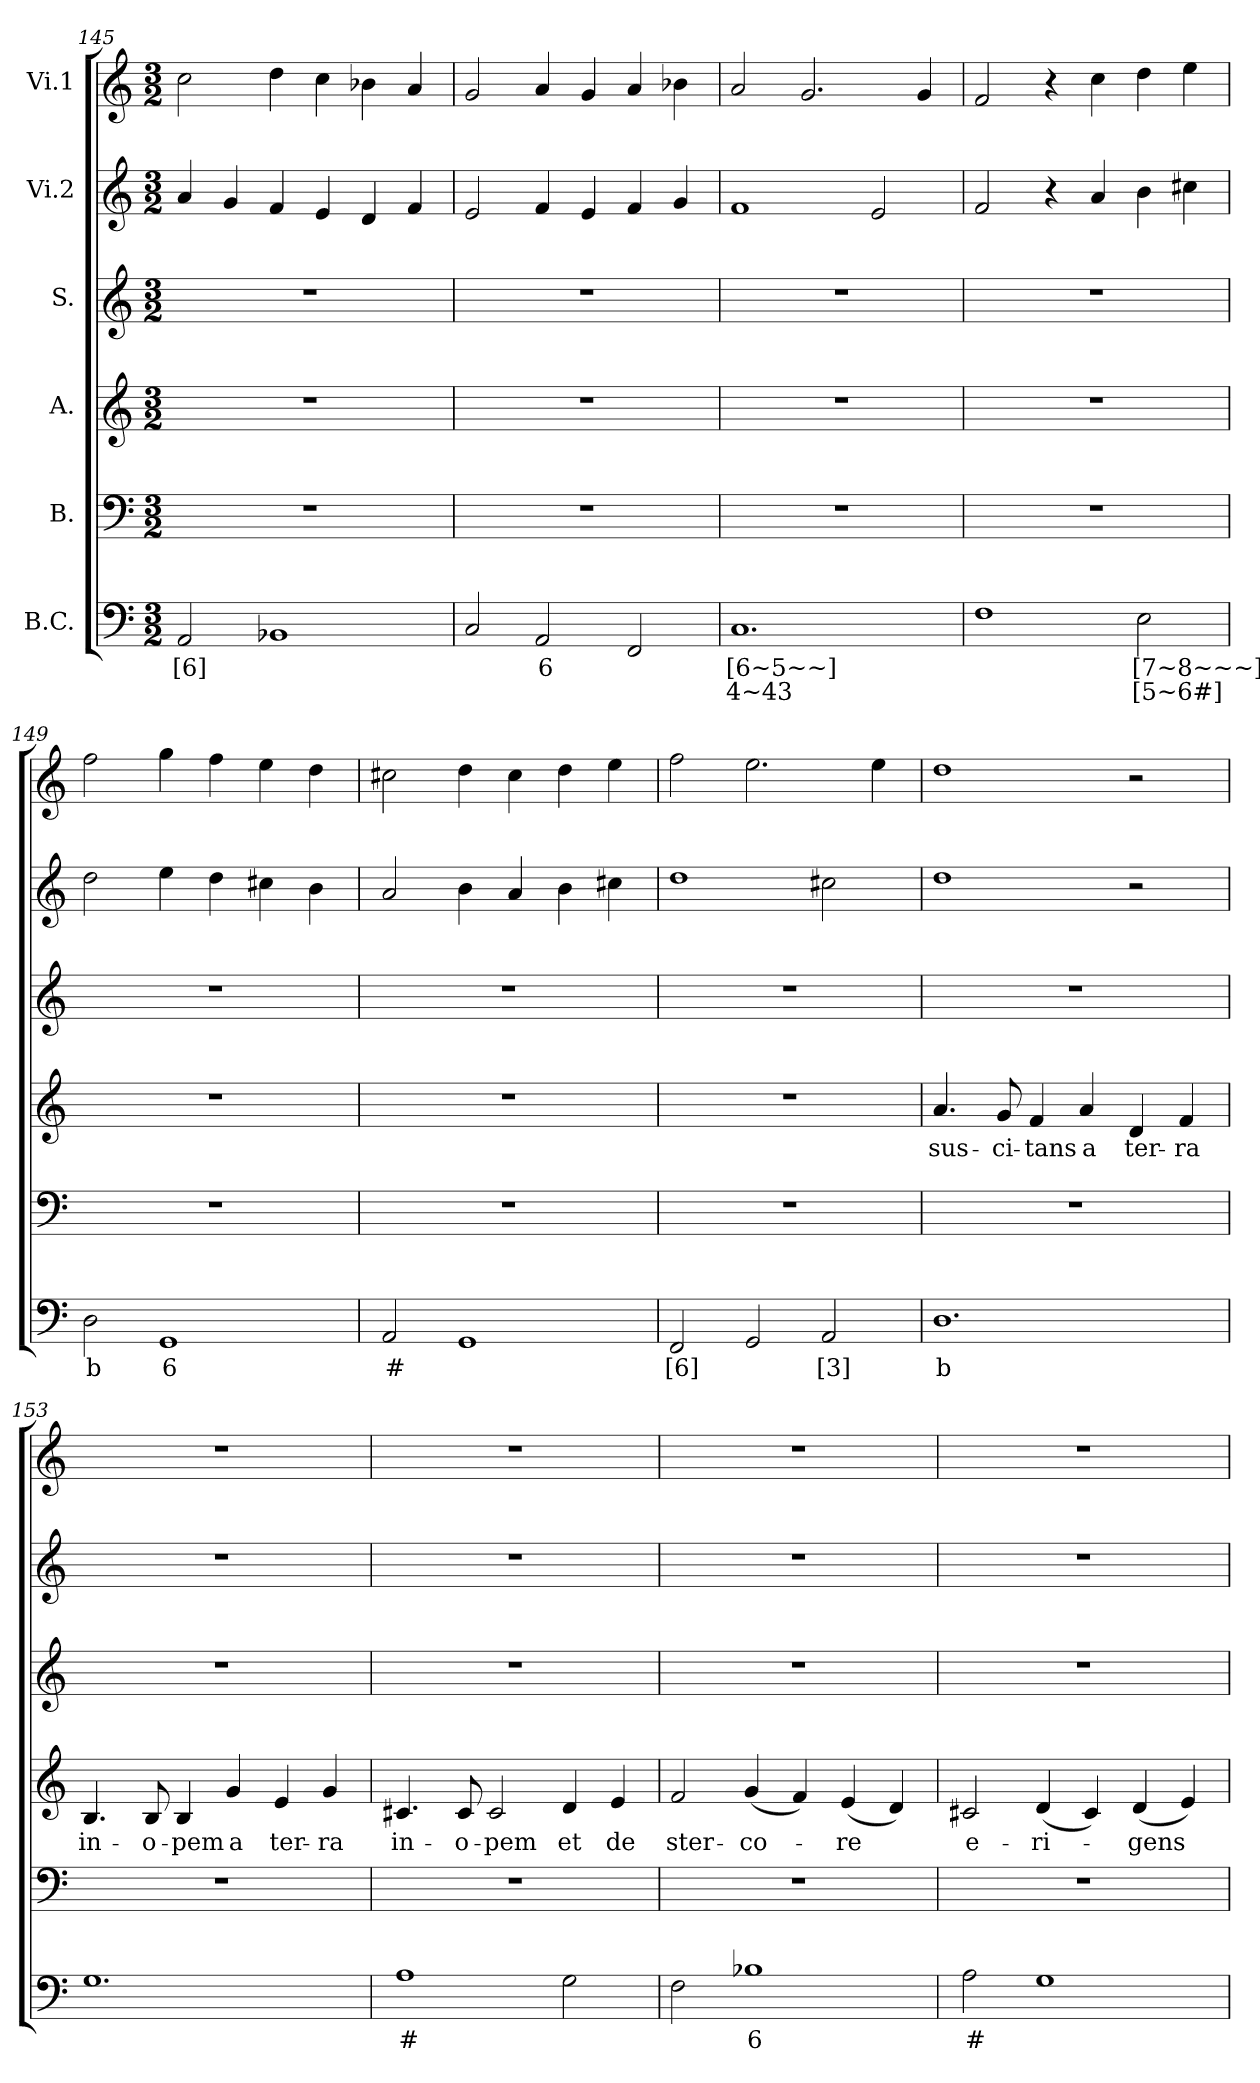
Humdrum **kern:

**kern	**text	**text	**kern	**kern	**text	**kern	**kern	**kern
*part6	*part6	*part6	*part5	*part4	*part4	*part3	*part2	*part1
*staff6	*staff6	*staff6	*staff5	*staff4	*staff4	*staff3	*staff2	*staff1
*I"B.C.	*	*	*I"B.	*I"A.	*	*I"S.	*I"Vi.2	*I"Vi.1
*clefF4	*	*	*clefF4	*clefG2	*	*clefG2	*clefG2	*clefG2
*k[]	*	*	*k[]	*k[]	*	*k[]	*k[]	*k[]
*C:	*	*	*C:	*C:	*	*C:	*C:	*C:
*M3/2	*	*	*M3/2	*M3/2	*	*M3/2	*M3/2	*M3/2
=145	=145	=145	=145	=145	=145	=145	=145	=145
!	!LO:LY:b	!	!	!	!	!	!	!
2AA/	[6]	.	1.r	1.r	.	1.r	4a/	2cc\
.	.	.	.	.	.	.	4g/	.
1BB-X	.	.	.	.	.	.	4f/	4dd\
.	.	.	.	.	.	.	4e/	4cc\
.	.	.	.	.	.	.	4d/	4b-X\
.	.	.	.	.	.	.	4f/	4a/
=146	=146	=146	=146	=146	=146	=146	=146	=146
2C/	.	.	1.r	1.r	.	1.r	2e/	2g/
!	!LO:LY:b	!	!	!	!	!	!	!
2AA/	6	.	.	.	.	.	4f/	4a/
.	.	.	.	.	.	.	4e/	4g/
2FF/	.	.	.	.	.	.	4f/	4a/
.	.	.	.	.	.	.	4g/	4b-X\
=147	=147	=147	=147	=147	=147	=147	=147	=147
!	!LO:LY:b	!LO:LY:b	!	!	!	!	!	!
1.C	[6~5~~]	4~43	1.r	1.r	.	1.r	1f	2a/
.	.	.	.	.	.	.	.	2.g/
.	.	.	.	.	.	.	2e/	.
.	.	.	.	.	.	.	.	4g/
!!LO:PB:g=z
=148	=148	=148	=148	=148	=148	=148	=148	=148
1F	.	.	1.r	1.r	.	1.r	2f/	2f/
.	.	.	.	.	.	.	4r	4r
.	.	.	.	.	.	.	4a/	4cc\
!	!LO:LY:b	!LO:LY:b	!	!	!	!	!	!
2E\	[7~8~~~]	[5~6#]	.	.	.	.	4b\	4dd\
.	.	.	.	.	.	.	4cc#X\	4ee\
=149	=149	=149	=149	=149	=149	=149	=149	=149
!	!LO:LY:b	!	!	!	!	!	!	!
2D\	b	.	1.r	1.r	.	1.r	2dd\	2ff\
!	!LO:LY:b	!	!	!	!	!	!	!
1GG	6	.	.	.	.	.	4ee\	4gg\
.	.	.	.	.	.	.	4dd\	4ff\
.	.	.	.	.	.	.	4cc#X\	4ee\
.	.	.	.	.	.	.	4b\	4dd\
=150	=150	=150	=150	=150	=150	=150	=150	=150
!	!LO:LY:b	!	!	!	!	!	!	!
2AA/	#	.	1.r	1.r	.	1.r	2a/	2cc#X\
1GG	.	.	.	.	.	.	4b\	4dd\
.	.	.	.	.	.	.	4a/	4cc#\
.	.	.	.	.	.	.	4b\	4dd\
.	.	.	.	.	.	.	4cc#X\	4ee\
=151	=151	=151	=151	=151	=151	=151	=151	=151
!	!LO:LY:b	!	!	!	!	!	!	!
2FF/	[6]	.	1.r	1.r	.	1.r	1dd	2ff\
!	!LO:LY:b	!	!	!	!	!	!	!
2GG/	[4]	.	.	.	.	.	.	2.ee\
!	!LO:LY:b	!	!	!	!	!	!	!
2AA/	[3]	.	.	.	.	.	2cc#X\	.
.	.	.	.	.	.	.	.	4ee\
!!LO:LB:g=z
=152	=152	=152	=152	=152	=152	=152	=152	=152
!	!LO:LY:b	!	!	!	!LO:LY:b	!	!	!
1.D	b	.	1.r	4.a/	sus-	1.r	1dd	1dd
!	!	!	!	!	!LO:LY:b	!	!	!
.	.	.	.	8g/	-ci-	.	.	.
!	!	!	!	!	!LO:LY:b	!	!	!
.	.	.	.	4f/	-tans	.	.	.
!	!	!	!	!	!LO:LY:b	!	!	!
.	.	.	.	4a/	a	.	.	.
!	!	!	!	!	!LO:LY:b	!	!	!
.	.	.	.	4d/	ter-	.	2r	2r
!	!	!	!	!	!LO:LY:b	!	!	!
.	.	.	.	4f/	-ra	.	.	.
=153	=153	=153	=153	=153	=153	=153	=153	=153
!	!	!	!	!	!LO:LY:b	!	!	!
1.G	.	.	1.r	4.B/	in-	1.r	1.r	1.r
!	!	!	!	!	!LO:LY:b	!	!	!
.	.	.	.	8B/	-o-	.	.	.
!	!	!	!	!	!LO:LY:b	!	!	!
.	.	.	.	4B/	-pem	.	.	.
!	!	!	!	!	!LO:LY:b	!	!	!
.	.	.	.	4g/	a	.	.	.
!	!	!	!	!	!LO:LY:b	!	!	!
.	.	.	.	4e/	ter-	.	.	.
!	!	!	!	!	!LO:LY:b	!	!	!
.	.	.	.	4g/	-ra	.	.	.
=154	=154	=154	=154	=154	=154	=154	=154	=154
!	!LO:LY:b	!	!	!	!LO:LY:b	!	!	!
1A	#	.	1.r	4.c#X/	in-	1.r	1.r	1.r
!	!	!	!	!	!LO:LY:b	!	!	!
.	.	.	.	8c#/	-o-	.	.	.
!	!	!	!	!	!LO:LY:b	!	!	!
.	.	.	.	2c#/	-pem	.	.	.
!	!	!	!	!	!LO:LY:b	!	!	!
2G\	.	.	.	4d/	et	.	.	.
!	!	!	!	!	!LO:LY:b	!	!	!
.	.	.	.	4e/	de	.	.	.
=155	=155	=155	=155	=155	=155	=155	=155	=155
!	!	!	!	!	!LO:LY:b	!	!	!
2F\	.	.	1.r	2f/	ster-	1.r	1.r	1.r
!	!LO:LY:b	!	!	!	!LO:LY:b	!	!	!
1B-X	6	.	.	(<4g/	-co-	.	.	.
.	.	.	.	4f/)	.	.	.	.
!	!	!	!	!	!LO:LY:b	!	!	!
.	.	.	.	(<4e/	-re	.	.	.
.	.	.	.	4d/)	.	.	.	.
=156	=156	=156	=156	=156	=156	=156	=156	=156
!	!LO:LY:b	!	!	!	!LO:LY:b	!	!	!
2A\	#	.	1.r	2c#X/	e-	1.r	1.r	1.r
!	!	!	!	!	!LO:LY:b	!	!	!
1G	.	.	.	(<4d/	-ri-	.	.	.
.	.	.	.	4c#/)	.	.	.	.
!	!	!	!	!	!LO:LY:b	!	!	!
.	.	.	.	(<4d/	-gens	.	.	.
.	.	.	.	4e/)	.	.	.	.
=	=	=	=	=	=	=	=	=
*-	*-	*-	*-	*-	*-	*-	*-	*-
